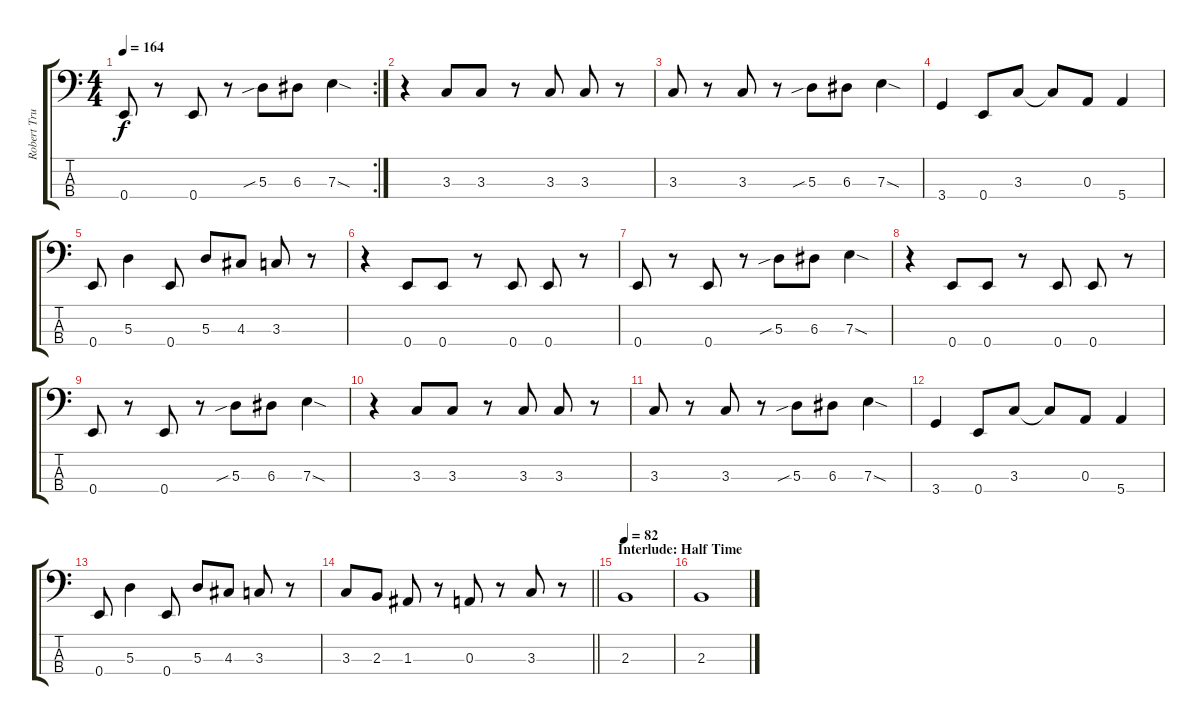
\track ("Robert Trujillo" "Robert Tru") {instrument electricbassfinger}
\staff {score tabs}
\tuning (G2 D2 A1 E1) {hide}
\rc 2
\ts (4 4)
\tempo 164
\clef f4
\ks c
0.4.8{dy f} r.8 0.4.8 r.8 5.3{sib}.8 6.3.8 7.3{sod}.4 |
r.4 3.3.8 3.3.8 r.8 3.3.8 3.3.8 r.8 |
3.3.8 r.8 3.3.8 r.8 5.3{sib}.8 6.3.8 7.3{sod}.4 |
3.4.4 0.4.8 3.3.8 3.3{t}.8 0.3.8 5.4.4 |
0.4.8 5.3.4 0.4.8 5.3.8 4.3.8 3.3.8 r.8 |
r.4 0.4.8 0.4.8 r.8 0.4.8 0.4.8 r.8 |
0.4.8 r.8 0.4.8 r.8 5.3{sib}.8 6.3.8 7.3{sod}.4 |
r.4 0.4.8 0.4.8 r.8 0.4.8 0.4.8 r.8 |
0.4.8 r.8 0.4.8 r.8 5.3{sib}.8 6.3.8 7.3{sod}.4 |
r.4 3.3.8 3.3.8 r.8 3.3.8 3.3.8 r.8 |
3.3.8 r.8 3.3.8 r.8 5.3{sib}.8 6.3.8 7.3{sod}.4 |
3.4.4 0.4.8 3.3.8 3.3{t}.8 0.3.8 5.4.4 |
0.4.8 5.3.4 0.4.8 5.3.8 4.3.8 3.3.8 r.8 |
\barLineRight lightlight
3.3.8 2.3.8 1.3.8 r.8 0.3.8 r.8 3.3.8 r.8 |
\section ("" "Interlude: Half Time")
\tempo 82
2.3.1 |
2.3.1
